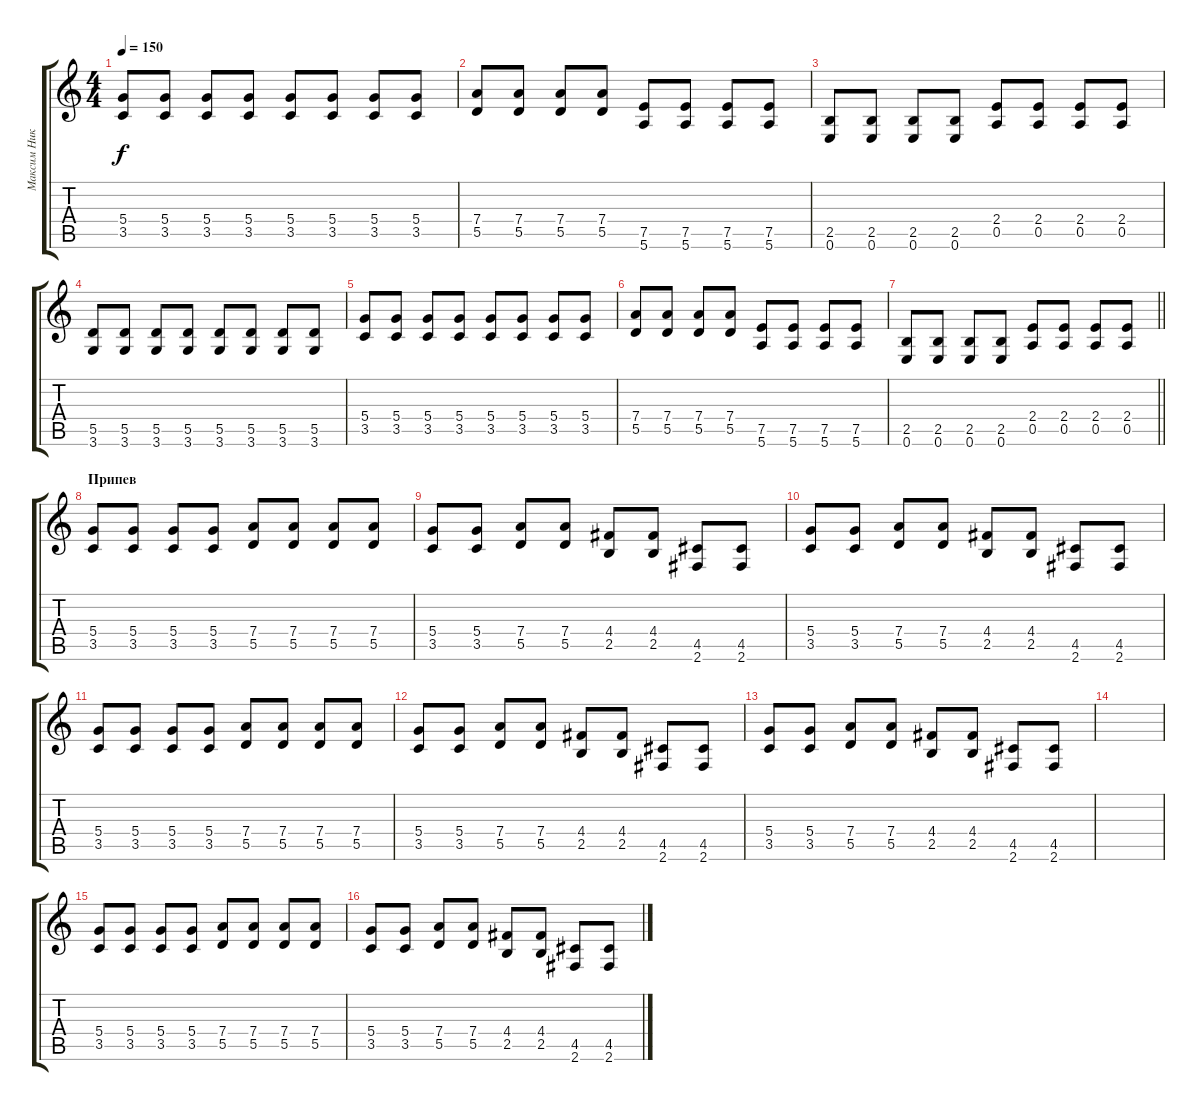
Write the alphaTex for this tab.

\track ("Максим Никитенко" "Максим Ник") {instrument overdrivenguitar}
\staff {score tabs}
\tuning (E4 B3 G3 D3 A2 E2) {hide}
\ts (4 4)
\tempo 150
\clef g2
\ks c
(5.4 3.5).8{dy f} (5.4 3.5).8 (5.4 3.5).8 (5.4 3.5).8 (5.4 3.5).8 (5.4 3.5).8 (5.4 3.5).8 (5.4 3.5).8 |
(7.4 5.5).8 (7.4 5.5).8 (7.4 5.5).8 (7.4 5.5).8 (7.5 5.6).8 (7.5 5.6).8 (7.5 5.6).8 (7.5 5.6).8 |
(2.5 0.6).8 (2.5 0.6).8 (2.5 0.6).8 (2.5 0.6).8 (2.4 0.5).8 (2.4 0.5).8 (2.4 0.5).8 (2.4 0.5).8 |
(5.5 3.6).8 (5.5 3.6).8 (5.5 3.6).8 (5.5 3.6).8 (5.5 3.6).8 (5.5 3.6).8 (5.5 3.6).8 (5.5 3.6).8 |
(5.4 3.5).8 (5.4 3.5).8 (5.4 3.5).8 (5.4 3.5).8 (5.4 3.5).8 (5.4 3.5).8 (5.4 3.5).8 (5.4 3.5).8 |
(7.4 5.5).8 (7.4 5.5).8 (7.4 5.5).8 (7.4 5.5).8 (7.5 5.6).8 (7.5 5.6).8 (7.5 5.6).8 (7.5 5.6).8 |
\barLineRight lightlight
(2.5 0.6).8 (2.5 0.6).8 (2.5 0.6).8 (2.5 0.6).8 (2.4 0.5).8 (2.4 0.5).8 (2.4 0.5).8 (2.4 0.5).8 |
\section ("" "Припев")
(5.4 3.5).8 (5.4 3.5).8 (5.4 3.5).8 (5.4 3.5).8 (7.4 5.5).8 (7.4 5.5).8 (7.4 5.5).8 (7.4 5.5).8 |
(5.4 3.5).8 (5.4 3.5).8 (7.4 5.5).8 (7.4 5.5).8 (4.4 2.5).8 (4.4 2.5).8 (4.5 2.6).8 (4.5 2.6).8 |
(5.4 3.5).8 (5.4 3.5).8 (7.4 5.5).8 (7.4 5.5).8 (4.4 2.5).8 (4.4 2.5).8 (4.5 2.6).8 (4.5 2.6).8 |
(5.4 3.5).8 (5.4 3.5).8 (5.4 3.5).8 (5.4 3.5).8 (7.4 5.5).8 (7.4 5.5).8 (7.4 5.5).8 (7.4 5.5).8 |
(5.4 3.5).8 (5.4 3.5).8 (7.4 5.5).8 (7.4 5.5).8 (4.4 2.5).8 (4.4 2.5).8 (4.5 2.6).8 (4.5 2.6).8 |
(5.4 3.5).8 (5.4 3.5).8 (7.4 5.5).8 (7.4 5.5).8 (4.4 2.5).8 (4.4 2.5).8 (4.5 2.6).8 (4.5 2.6).8 |
|
(5.4 3.5).8 (5.4 3.5).8 (5.4 3.5).8 (5.4 3.5).8 (7.4 5.5).8 (7.4 5.5).8 (7.4 5.5).8 (7.4 5.5).8 |
(5.4 3.5).8 (5.4 3.5).8 (7.4 5.5).8 (7.4 5.5).8 (4.4 2.5).8 (4.4 2.5).8 (4.5 2.6).8 (4.5 2.6).8
